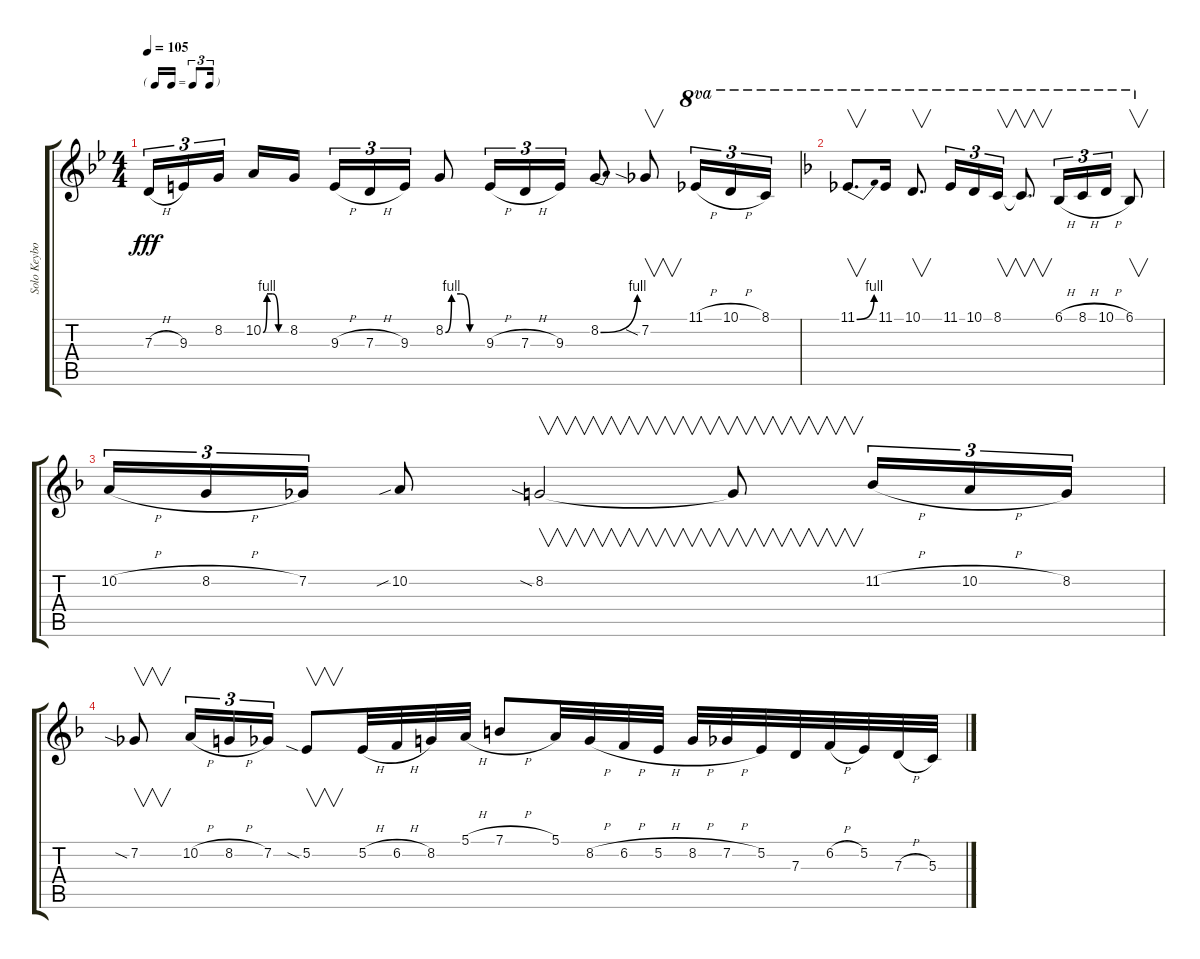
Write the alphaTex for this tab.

\track ("Solo Keyboard ( Matt Guillory )" "Solo Keybo") {instrument lead2sawtooth}
\staff {score tabs}
\tuning (E4 B3 G3 D3 A2 E2) {hide}
\ts (4 4)
\tf triplet16th
\tempo 105
\clef g2
\ks bb
7.3{h}.16{tu (3 2) dy fff} 9.3.16{tu (3 2)} 8.2.16{tu (3 2) beam splitsecondary} 10.2{be (custom 0 0 10 4 25 4 40 0 60 0)}.16 8.2.16 9.3{h}.16{tu (3 2)} 7.3{h}.16{tu (3 2)} 9.3.16{tu (3 2)} 8.2{be (custom 0 0 10 4 25 4 40 0 60 0)}.8 9.3{h}.16{tu (3 2)} 7.3{h}.16{tu (3 2)} 9.3.16{tu (3 2)} 8.2{be (bend 0 0 60 4)}.8 7.2{sia}.8{v} 11.1{h}.16{tu (3 2) ot 8va} 10.1{h}.16{tu (3 2) ot 8va} 8.1.16{tu (3 2) ot 8va} |
\ks f
11.1{be (bend 0 0 60 4)}.8{v d ot 8va} 11.1.16{ot 8va} 10.1.8{v d ot 8va} 11.1.16{tu (3 2) ot 8va} 10.1.16{tu (3 2) ot 8va} 8.1.16{v tu (3 2) ot 8va} 8.1{t}.8{v d ot 8va} 6.1{h}.16{tu (3 2) ot 8va} 8.1{h}.16{tu (3 2) ot 8va} 10.1{h}.16{tu (3 2) ot 8va} 6.1.8{v ot 8va} |
10.2{h}.16{tu (3 2)} 8.2{h}.16{tu (3 2)} 7.2.16{tu (3 2)} 10.2{sib}.8 8.2{sia}.2{v} 8.2{t}.8{v} 11.2{h}.16{tu (3 2)} 10.2{h}.16{tu (3 2)} 8.2.16{tu (3 2)} |
7.2{sia}.8{v} 10.2{h}.16{tu (3 2)} 8.2{h}.16{tu (3 2)} 7.2.16{tu (3 2)} 5.2{sia}.8{v} 5.2{h}.32 6.2{h}.32 8.2.32 5.1{h}.32 7.1{h}.8 5.1.32 8.2{h}.32 6.2{h}.32 5.2{h}.32 8.2{h}.32 7.2{h}.32 5.2.32 7.3.32 6.2{h}.32 5.2.32 7.3{h}.32 5.3.32
